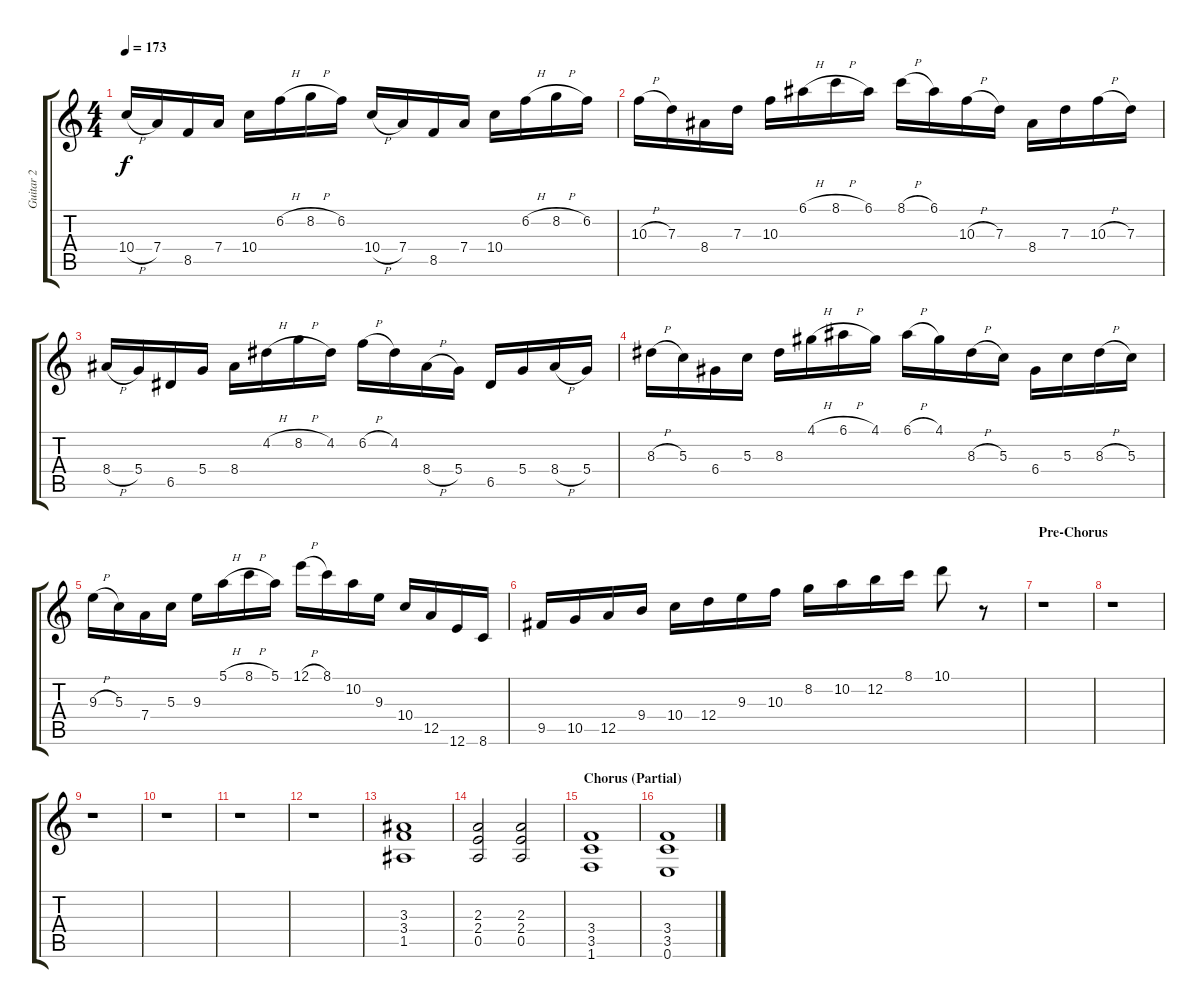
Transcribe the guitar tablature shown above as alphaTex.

\track ("Guitar 2" "Guitar 2") {instrument overdrivenguitar}
\staff {score tabs}
\tuning (E4 B3 G3 D3 A2 E2) {hide}
\ts (4 4)
\tempo 173
\clef g2
\ks c
10.4{h}.16{dy f} 7.4.16 8.5.16 7.4.16 10.4.16 6.2{h}.16 8.2{h}.16 6.2.16 10.4{h}.16 7.4.16 8.5.16 7.4.16 10.4.16 6.2{h}.16 8.2{h}.16 6.2.16 |
10.3{h}.16 7.3.16 8.4.16 7.3.16 10.3.16 6.1{h}.16 8.1{h}.16 6.1.16 8.1{h}.16 6.1.16 10.3{h}.16 7.3.16 8.4.16 7.3.16 10.3{h}.16 7.3.16 |
8.4{h}.16 5.4.16 6.5.16 5.4.16 8.4.16 4.2{h}.16 8.2{h}.16 4.2.16 6.2{h}.16 4.2.16 8.4{h}.16 5.4.16 6.5.16 5.4.16 8.4{h}.16 5.4.16 |
8.3{h}.16 5.3.16 6.4.16 5.3.16 8.3.16 4.1{h}.16 6.1{h}.16 4.1.16 6.1{h}.16 4.1.16 8.3{h}.16 5.3.16 6.4.16 5.3.16 8.3{h}.16 5.3.16 |
9.3{h}.16 5.3.16 7.4.16 5.3.16 9.3.16 5.1{h}.16 8.1{h}.16 5.1.16 12.1{h}.16 8.1.16 10.2.16 9.3.16 10.4.16 12.5.16 12.6.16 8.6.16 |
9.5.16 10.5.16 12.5.16 9.4.16 10.4.16 12.4.16 9.3.16 10.3.16 8.2.16 10.2.16 12.2.16 8.1.16 10.1.8 r.8 |
\section ("" "Pre-Chorus")
r.1 |
r.1 |
r.1 |
r.1 |
r.1 |
r.1 |
(3.3 3.4 1.5).1{volume 14} |
(2.3 2.4 0.5).2 (2.3 2.4 0.5).2 |
\section ("" "Chorus (Partial)")
(3.4 3.5 1.6).1 |
(3.4 3.5 0.6).1
